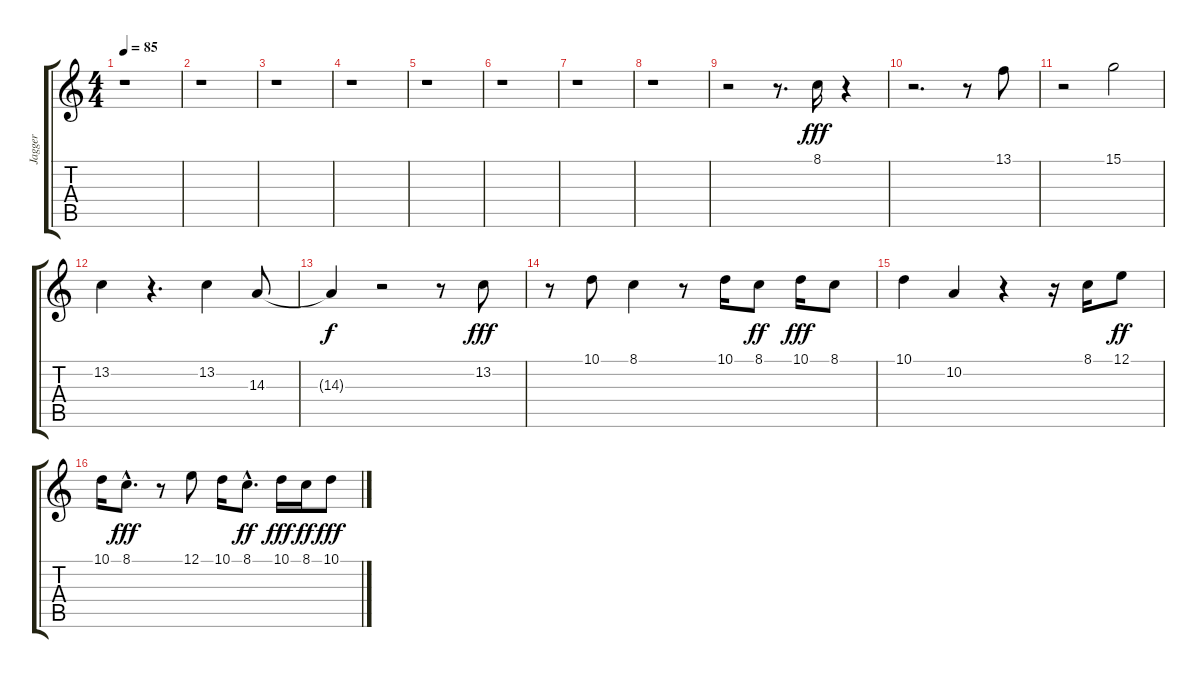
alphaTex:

\track ("Jagger" "Jagger") {instrument choiraahs}
\staff {score tabs}
\tuning (E4 B3 G3 D3 A2 E2) {hide}
\ts (4 4)
\tempo 85
\clef g2
\ks c
r.1{dy fff} |
r.1 |
r.1 |
r.1 |
r.1 |
r.1 |
r.1 |
r.1 |
r.2 r.8{d} 8.1.16 r.4 |
r.2{d} r.8 13.1.8 |
r.2 15.1.2 |
13.2.4 r.4{d} 13.2.4 14.3.8 |
14.3{t}.4{dy f} r.2 r.8 13.2.8{dy fff} |
r.8 10.1.8 8.1.4 r.8 10.1.16 8.1.8{dy ff} 10.1.16{dy fff} 8.1.8 |
10.1.4 10.2.4 r.4 r.16 8.1.16 12.1.8{dy ff} |
10.1.16 8.1{hac}.8{d dy fff} r.8 12.1.8 10.1.16 8.1{hac}.8{d dy ff} 10.1.16{dy fff} 8.1.16{dy ff} 10.1.8{dy fff}
